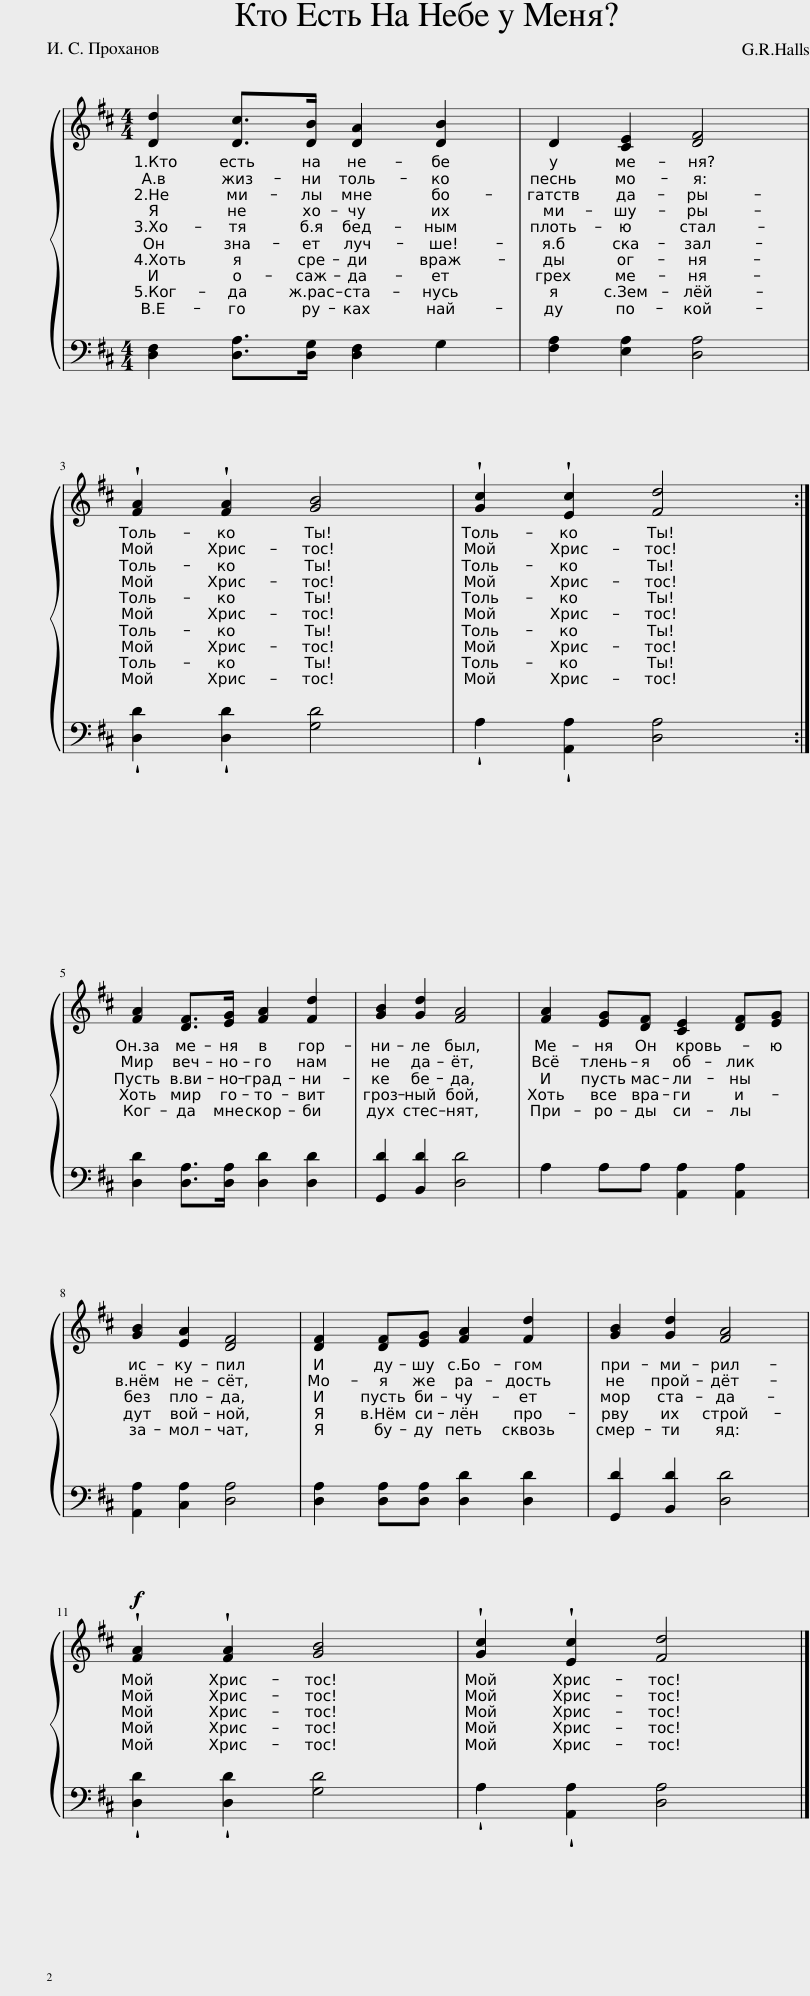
X:1
%%score { 1 | 2 }
L:1/8
M:4/4
I:linebreak $
K:D
V:1 treble
V:2 bass
V:1
 [Dd]2 [Dc]>[DB] [DA]2 [DB]2 | D2 [CE]2 [DF]4 |$ !wedge![FA]2 !wedge![FA]2 [GB]4 | !wedge![Gc]2 !wedge![Ec]2 [Fd]4 :|$ [FA]2 [DF]>[EG] [FA]2 [Fd]2 | %5
 [GB]2 [Gd]2 [FA]4 | [FA]2 [EG][DF] [CE]2 [DF][EG] |$ [GB]2 [EA]2 [DF]4 | [DF]2 [DF][EG] [FA]2 [Fd]2 | [GB]2 [Gd]2 [FA]4 |$ %10
!f! !wedge![FA]2 !wedge![FA]2 [GB]4 | !wedge![Gc]2 !wedge![Ec]2 [Fd]4 |] %12
V:2
 [D,F,]2 [D,A,]>[D,G,] [D,F,]2 G,2 | [F,A,]2 [E,A,]2 [D,A,]4 |$ !wedge![D,D]2 !wedge![D,D]2 [G,D]4 | !wedge!A,2 !wedge![A,,A,]2 [D,A,]4 :|$ [D,D]2 [D,A,]>[D,A,] [D,D]2 [D,D]2 | %5
 [G,,D]2 [B,,D]2 [D,D]4 | A,2 A,A, [A,,A,]2 [A,,A,]2 |$ [A,,A,]2 [C,A,]2 [D,A,]4 | [D,A,]2 [D,A,][D,A,] [D,D]2 [D,D]2 | [G,,D]2 [B,,D]2 [D,D]4 |$ %10
 !wedge![D,D]2 !wedge![D,D]2 [G,D]4 | !wedge!A,2 !wedge![A,,A,]2 [D,A,]4 |] %12
